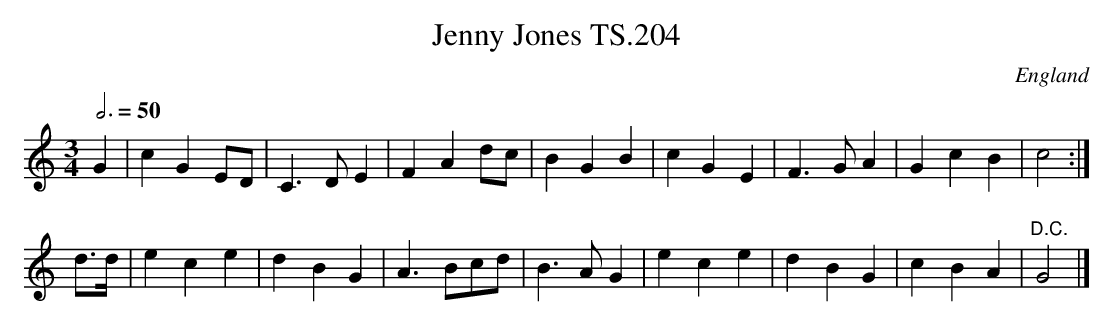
X:1
T:Jenny Jones TS.204
M:3/4
L:1/8
Q:3/4=50
O:England
K:C major
G2|c2G2ED|C3DE2|F2A2dc|B2G2B2|c2G2E2|F3GA2|G2c2B2|c4:|!
d>d|e2c2e2|d2B2G2|A3Bcd|B3AG2|e2c2e2|d2B2G2|c2B2A2|"D.C."G4|]
